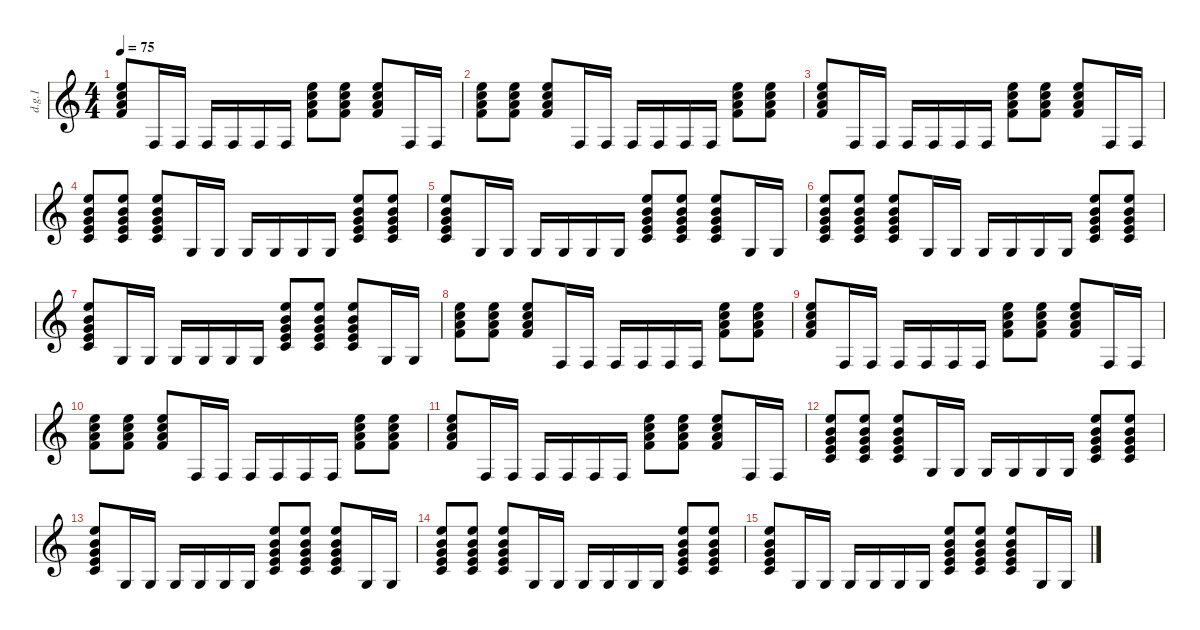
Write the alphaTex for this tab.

\defaultSystemsLayout 4
\hideDynamics
\bracketExtendMode nobrackets
\otherSystemsTrackNameOrientation horizontal
\track ("Distortion Guitar 1" "d.g.1") {instrument distortionguitar}
\staff {score}
\tuning (E4 B3 G3 D3 A2 E2 A1)
\ts (4 4)
\tempo 75
\clef g2
\ks c
(0.1 1.2 2.3 3.4).8{dy f} 1.6{pm}.16 1.6{pm}.16 1.6{pm}.16 1.6{pm}.16 1.6{pm}.16 1.6{pm}.16 (0.1 1.2 2.3 3.4).8 (0.1 1.2 2.3 3.4).8 (0.1 1.2 2.3 3.4).8 1.6{pm}.16 1.6{pm}.16 |
(0.1 1.2 2.3 3.4).8 (0.1 1.2 2.3 3.4).8 (0.1 1.2 2.3 3.4).8 1.6{pm}.16 1.6{pm}.16 1.6{pm}.16 1.6{pm}.16 1.6{pm}.16 1.6{pm}.16 (0.1 1.2 2.3 3.4).8 (0.1 1.2 2.3 3.4).8 |
(0.1 1.2 2.3 3.4).8 1.6{pm}.16 1.6{pm}.16 1.6{pm}.16 1.6{pm}.16 1.6{pm}.16 1.6{pm}.16 (0.1 1.2 2.3 3.4).8 (0.1 1.2 2.3 3.4).8 (0.1 1.2 2.3 3.4).8 1.6{pm}.16 1.6{pm}.16 |
(0.1 0.2 0.3 2.4 3.5).8 (0.1 0.2 0.3 2.4 3.5).8 (0.1 0.2 0.3 2.4 3.5).8 3.6{pm}.16 3.6{pm}.16 3.6{pm}.16 3.6{pm}.16 3.6{pm}.16 3.6{pm}.16 (0.1 0.2 0.3 2.4 3.5).8 (0.1 0.2 0.3 2.4 3.5).8 |
(0.1 0.2 0.3 2.4 3.5).8 3.6{pm}.16 3.6{pm}.16 3.6{pm}.16 3.6{pm}.16 3.6{pm}.16 3.6{pm}.16 (0.1 0.2 0.3 2.4 3.5).8 (0.1 0.2 0.3 2.4 3.5).8 (0.1 0.2 0.3 2.4 3.5).8 3.6{pm}.16 3.6{pm}.16 |
(0.1 0.2 0.3 2.4 3.5).8 (0.1 0.2 0.3 2.4 3.5).8 (0.1 0.2 0.3 2.4 3.5).8 3.6{pm}.16 3.6{pm}.16 3.6{pm}.16 3.6{pm}.16 3.6{pm}.16 3.6{pm}.16 (0.1 0.2 0.3 2.4 3.5).8 (0.1 0.2 0.3 2.4 3.5).8 |
(0.1 0.2 0.3 2.4 3.5).8 3.6{pm}.16 3.6{pm}.16 3.6{pm}.16 3.6{pm}.16 3.6{pm}.16 3.6{pm}.16 (0.1 0.2 0.3 2.4 3.5).8 (0.1 0.2 0.3 2.4 3.5).8 (0.1 0.2 0.3 2.4 3.5).8 3.6{pm}.16 3.6{pm}.16 |
(0.1 1.2 2.3 3.4).8 (0.1 1.2 2.3 3.4).8 (0.1 1.2 2.3 3.4).8 1.6{pm}.16 1.6{pm}.16 1.6{pm}.16 1.6{pm}.16 1.6{pm}.16 1.6{pm}.16 (0.1 1.2 2.3 3.4).8 (0.1 1.2 2.3 3.4).8 |
(0.1 1.2 2.3 3.4).8 1.6{pm}.16 1.6{pm}.16 1.6{pm}.16 1.6{pm}.16 1.6{pm}.16 1.6{pm}.16 (0.1 1.2 2.3 3.4).8 (0.1 1.2 2.3 3.4).8 (0.1 1.2 2.3 3.4).8 1.6{pm}.16 1.6{pm}.16 |
(0.1 1.2 2.3 3.4).8 (0.1 1.2 2.3 3.4).8 (0.1 1.2 2.3 3.4).8 1.6{pm}.16 1.6{pm}.16 1.6{pm}.16 1.6{pm}.16 1.6{pm}.16 1.6{pm}.16 (0.1 1.2 2.3 3.4).8 (0.1 1.2 2.3 3.4).8 |
(0.1 1.2 2.3 3.4).8 1.6{pm}.16 1.6{pm}.16 1.6{pm}.16 1.6{pm}.16 1.6{pm}.16 1.6{pm}.16 (0.1 1.2 2.3 3.4).8 (0.1 1.2 2.3 3.4).8 (0.1 1.2 2.3 3.4).8 1.6{pm}.16 1.6{pm}.16 |
(0.1 0.2 0.3 2.4 3.5).8 (0.1 0.2 0.3 2.4 3.5).8 (0.1 0.2 0.3 2.4 3.5).8 3.6{pm}.16 3.6{pm}.16 3.6{pm}.16 3.6{pm}.16 3.6{pm}.16 3.6{pm}.16 (0.1 0.2 0.3 2.4 3.5).8 (0.1 0.2 0.3 2.4 3.5).8 |
(0.1 0.2 0.3 2.4 3.5).8 3.6{pm}.16 3.6{pm}.16 3.6{pm}.16 3.6{pm}.16 3.6{pm}.16 3.6{pm}.16 (0.1 0.2 0.3 2.4 3.5).8 (0.1 0.2 0.3 2.4 3.5).8 (0.1 0.2 0.3 2.4 3.5).8 3.6{pm}.16 3.6{pm}.16 |
(0.1 0.2 0.3 2.4 3.5).8 (0.1 0.2 0.3 2.4 3.5).8 (0.1 0.2 0.3 2.4 3.5).8 3.6{pm}.16 3.6{pm}.16 3.6{pm}.16 3.6{pm}.16 3.6{pm}.16 3.6{pm}.16 (0.1 0.2 0.3 2.4 3.5).8 (0.1 0.2 0.3 2.4 3.5).8 |
(0.1 0.2 0.3 2.4 3.5).8 3.6{pm}.16 3.6{pm}.16 3.6{pm}.16 3.6{pm}.16 3.6{pm}.16 3.6{pm}.16 (0.1 0.2 0.3 2.4 3.5).8 (0.1 0.2 0.3 2.4 3.5).8 (0.1 0.2 0.3 2.4 3.5).8 3.6{pm}.16 3.6{pm}.16
